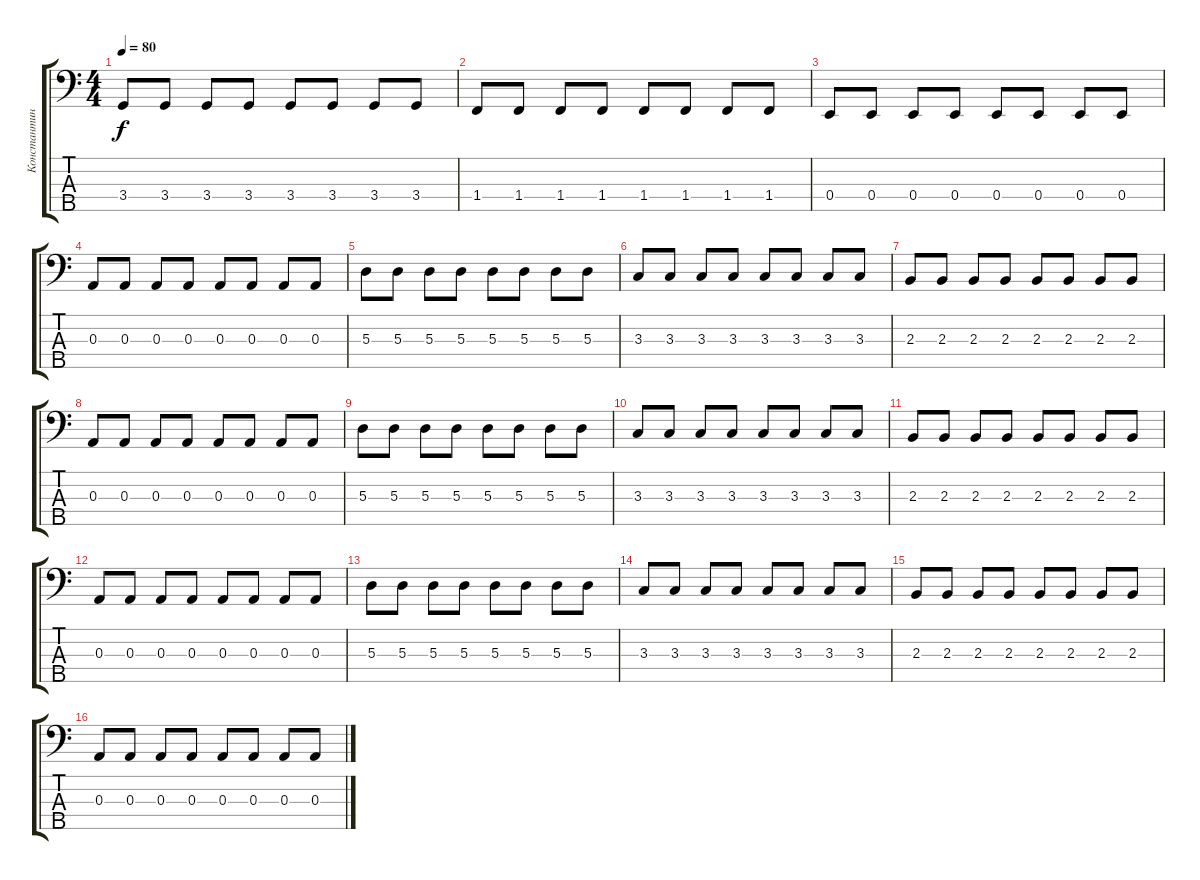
\track ("Константин Бекрев" "Константин") {instrument electricbasspick}
\staff {score tabs}
\tuning (G2 D2 A1 E1 B0) {hide}
\ts (4 4)
\tempo 80
\clef f4
\ks c
3.4.8{dy f} 3.4.8 3.4.8 3.4.8 3.4.8 3.4.8 3.4.8 3.4.8 |
1.4.8 1.4.8 1.4.8 1.4.8 1.4.8 1.4.8 1.4.8 1.4.8 |
0.4.8 0.4.8 0.4.8 0.4.8 0.4.8 0.4.8 0.4.8 0.4.8 |
0.3.8 0.3.8 0.3.8 0.3.8 0.3.8 0.3.8 0.3.8 0.3.8 |
5.3.8 5.3.8 5.3.8 5.3.8 5.3.8 5.3.8 5.3.8 5.3.8 |
3.3.8 3.3.8 3.3.8 3.3.8 3.3.8 3.3.8 3.3.8 3.3.8 |
2.3.8 2.3.8 2.3.8 2.3.8 2.3.8 2.3.8 2.3.8 2.3.8 |
0.3.8 0.3.8 0.3.8 0.3.8 0.3.8 0.3.8 0.3.8 0.3.8 |
5.3.8 5.3.8 5.3.8 5.3.8 5.3.8 5.3.8 5.3.8 5.3.8 |
3.3.8 3.3.8 3.3.8 3.3.8 3.3.8 3.3.8 3.3.8 3.3.8 |
2.3.8 2.3.8 2.3.8 2.3.8 2.3.8 2.3.8 2.3.8 2.3.8 |
0.3.8 0.3.8 0.3.8 0.3.8 0.3.8 0.3.8 0.3.8 0.3.8 |
5.3.8 5.3.8 5.3.8 5.3.8 5.3.8 5.3.8 5.3.8 5.3.8 |
3.3.8 3.3.8 3.3.8 3.3.8 3.3.8 3.3.8 3.3.8 3.3.8 |
2.3.8 2.3.8 2.3.8 2.3.8 2.3.8 2.3.8 2.3.8 2.3.8 |
0.3.8 0.3.8 0.3.8 0.3.8 0.3.8 0.3.8 0.3.8 0.3.8
